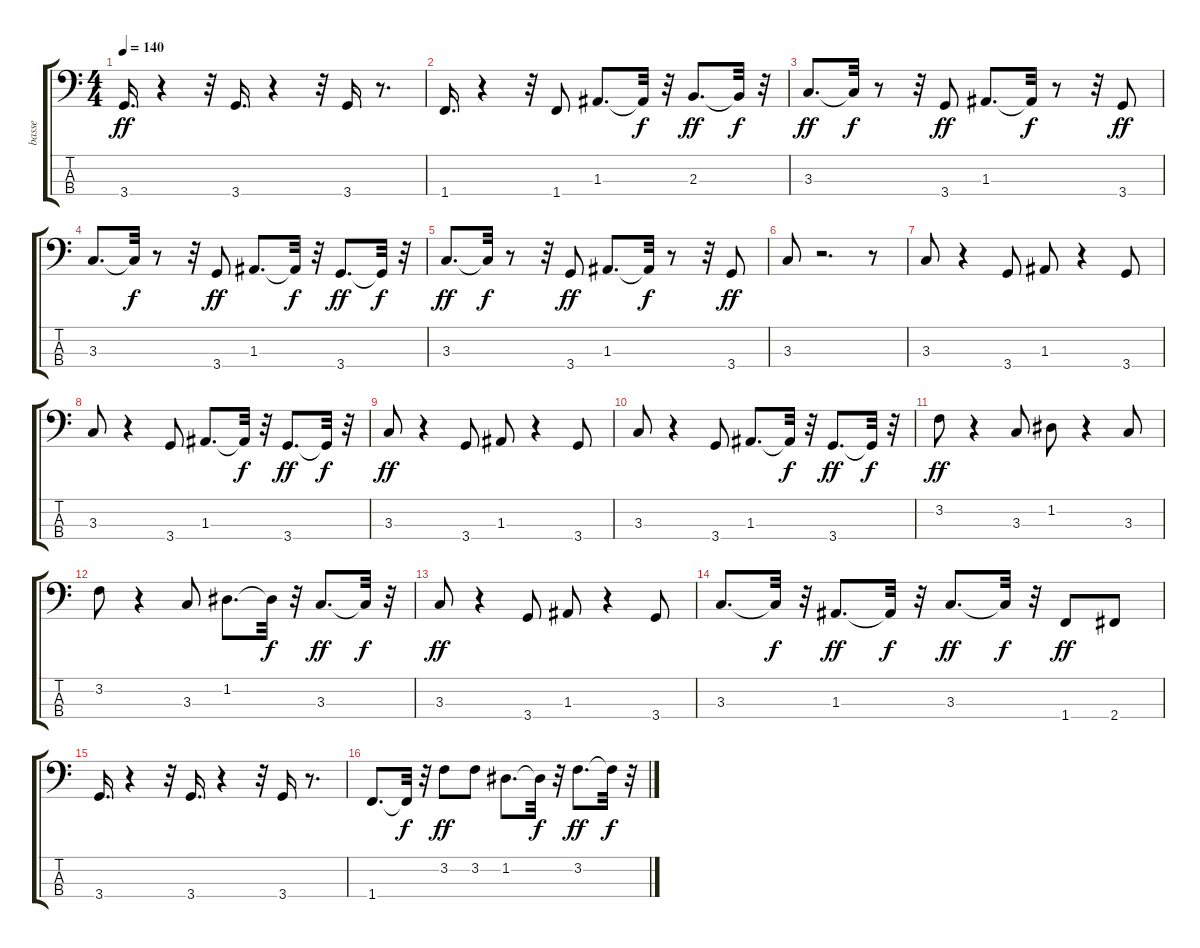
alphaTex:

\track ("basse" "basse") {instrument electricbassfinger}
\staff {score tabs}
\tuning (G2 D2 A1 E1) {hide}
\ts (4 4)
\tempo 140
\clef f4
\ks c
3.4.16{d dy ff} r.4 r.32 3.4.16{d} r.4 r.32 3.4.16 r.8{d} |
1.4.16{d} r.4 r.32 1.4.8 1.3.8{d} 1.3{t}.32{dy f} r.32 2.3.8{d dy ff} 2.3{t}.32{dy f} r.32 |
3.3.8{d dy ff} 3.3{t}.32{dy f} r.8 r.32 3.4.8{dy ff} 1.3.8{d} 1.3{t}.32{dy f} r.8 r.32 3.4.8{dy ff} |
3.3.8{d} 3.3{t}.32{dy f} r.8 r.32 3.4.8{dy ff} 1.3.8{d} 1.3{t}.32{dy f} r.32 3.4.8{d dy ff} 3.4{t}.32{dy f} r.32 |
3.3.8{d dy ff} 3.3{t}.32{dy f} r.8 r.32 3.4.8{dy ff} 1.3.8{d} 1.3{t}.32{dy f} r.8 r.32 3.4.8{dy ff} |
3.3.8 r.2{d} r.8 |
3.3.8 r.4 3.4.8 1.3.8 r.4 3.4.8 |
3.3.8 r.4 3.4.8 1.3.8{d} 1.3{t}.32{dy f} r.32 3.4.8{d dy ff} 3.4{t}.32{dy f} r.32 |
3.3.8{dy ff} r.4 3.4.8 1.3.8 r.4 3.4.8 |
3.3.8 r.4 3.4.8 1.3.8{d} 1.3{t}.32{dy f} r.32 3.4.8{d dy ff} 3.4{t}.32{dy f} r.32 |
3.2.8{dy ff} r.4 3.3.8 1.2.8 r.4 3.3.8 |
3.2.8 r.4 3.3.8 1.2.8{d} 1.2{t}.32{dy f} r.32 3.3.8{d dy ff} 3.3{t}.32{dy f} r.32 |
3.3.8{dy ff} r.4 3.4.8 1.3.8 r.4 3.4.8 |
3.3.8{d} 3.3{t}.32{dy f} r.32 1.3.8{d dy ff} 1.3{t}.32{dy f} r.32 3.3.8{d dy ff} 3.3{t}.32{dy f} r.32 1.4.8{dy ff} 2.4.8 |
3.4.16{d} r.4 r.32 3.4.16{d} r.4 r.32 3.4.16 r.8{d} |
1.4.8{d} 1.4{t}.32{dy f} r.32 3.2.8{dy ff} 3.2.8 1.2.8{d} 1.2{t}.32{dy f} r.32 3.2.8{d dy ff} 3.2{t}.32{dy f} r.32
